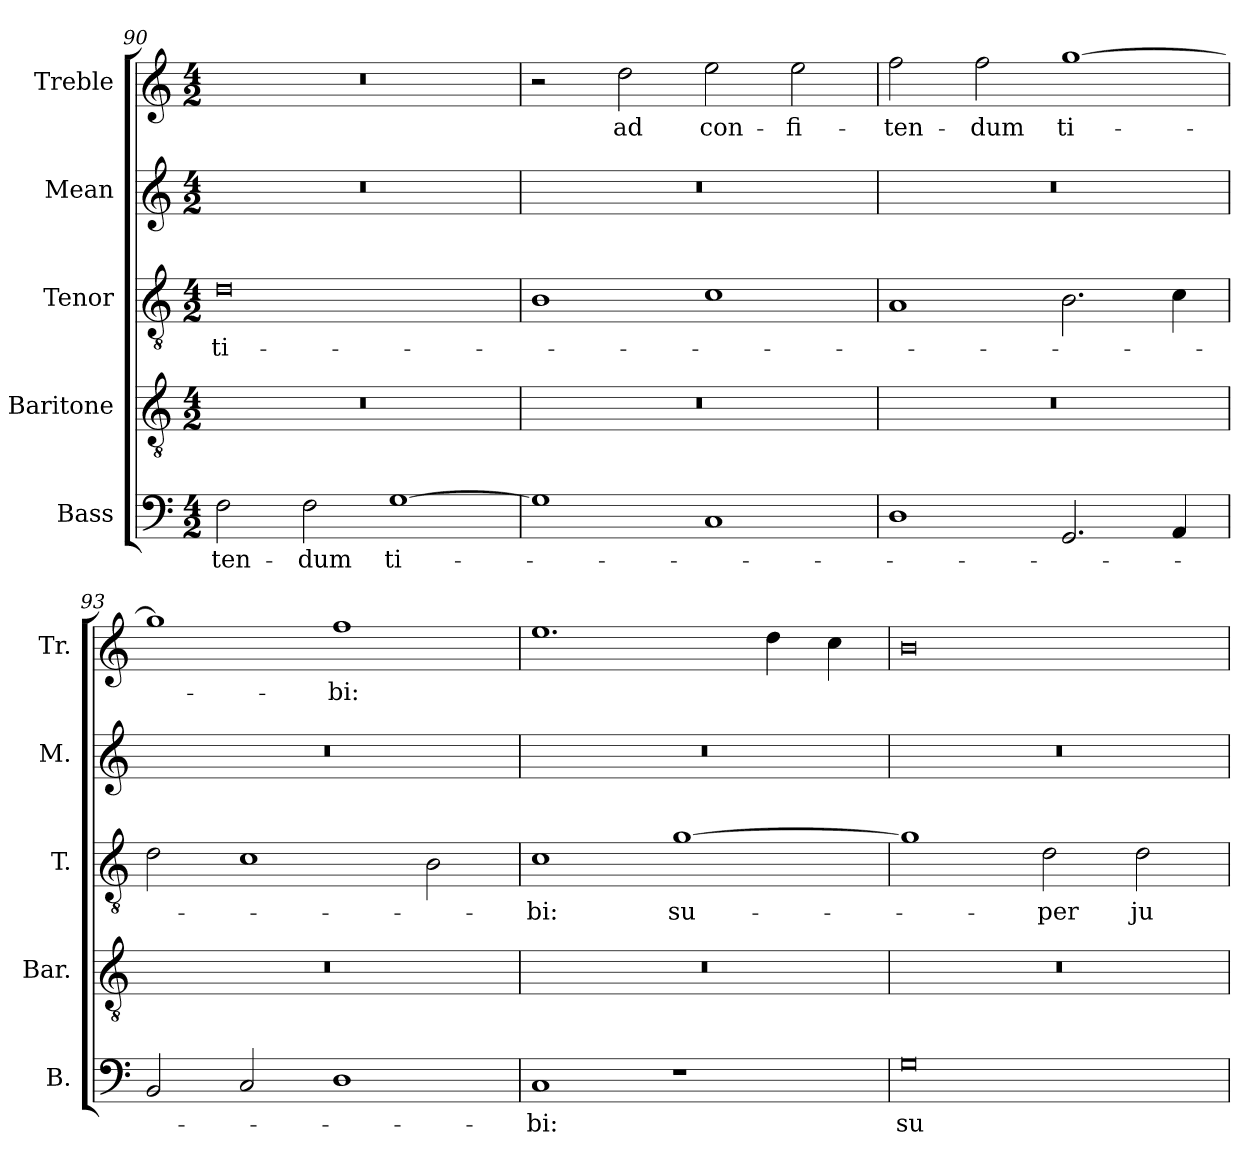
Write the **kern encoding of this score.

**kern	**text	**kern	**kern	**text	**kern	**kern	**text
*part5	*part5	*part4	*part3	*part3	*part2	*part1	*part1
*staff5	*staff5	*staff4	*staff3	*staff3	*staff2	*staff1	*staff1
*I"Bass	*	*I"Baritone	*I"Tenor	*	*I"Mean	*I"Treble	*
*I'B.	*	*I'Bar.	*I'T.	*	*I'M.	*I'Tr.	*
!!LO:LB:g=z
*clefF4	*	*clefGv2	*clefGv2	*	*clefG2	*clefG2	*
*	*	*ITrd7c12	*ITrd7c12	*	*	*	*
*k[]	*	*k[]	*k[]	*	*k[]	*k[]	*
*C:	*	*C:	*C:	*	*C:	*C:	*
*M4/2	*	*M4/2	*M4/2	*	*M4/2	*M4/2	*
=90	=90	=90	=90	=90	=90	=90	=90
!	!LO:LY:b:color=#000000	!LO:N:vis=1	!	!	!	!	!
!	!	!	!	!LO:LY:b:color=#000000	!LO:N:vis=1	!LO:N:vis=1	!
2Fi\	-ten-	0r	0Di	ti-	0r	0r	.
!	!LO:LY:b:color=#000000	!	!	!	!	!	!
2Fi\	-dum	.	.	.	.	.	.
!	!LO:LY:b:color=#000000	!	!	!	!	!	!
[1Gi	ti-	.	.	.	.	.	.
=91	=91	=91	=91	=91	=91	=91	=91
!	!	!LO:N:vis=1	!	!	!LO:N:vis=1	!	!
1Gi]	.	0r	1BBi	.	0r	2r	.
!	!	!	!	!	!	!	!LO:LY:b:color=#000000
.	.	.	.	.	.	2ddi\	ad
!	!	!	!	!	!	!	!LO:LY:b:color=#000000
1Ci	.	.	1Ci	.	.	2eei\	con-
!	!	!	!	!	!	!	!LO:LY:b:color=#000000
.	.	.	.	.	.	2eei\	-fi-
=92	=92	=92	=92	=92	=92	=92	=92
!	!	!LO:N:vis=1	!	!	!LO:N:vis=1	!	!
!	!	!	!	!	!	!	!LO:LY:b:color=#000000
1Di	.	0r	1AAi	.	0r	2ffi\	-ten-
!	!	!	!	!	!	!	!LO:LY:b:color=#000000
.	.	.	.	.	.	2ffi\	-dum
!	!	!	!	!	!	!	!LO:LY:b:color=#000000
2.GGi/	.	.	2.BBi\	.	.	[1ggi	ti-
4AAi/	.	.	4Ci\	.	.	.	.
=93	=93	=93	=93	=93	=93	=93	=93
!	!	!LO:N:vis=1	!	!	!LO:N:vis=1	!	!
2BBi/	.	0r	2Di\	.	0r	1ggi]	.
2Ci/	.	.	1Ci	.	.	.	.
!	!	!	!	!	!	!	!LO:LY:b:color=#000000
1Di	.	.	.	.	.	1ffi	-bi:
.	.	.	2BBi\	.	.	.	.
=94	=94	=94	=94	=94	=94	=94	=94
!	!LO:LY:b:color=#000000	!LO:N:vis=1	!	!	!	!	!
!	!	!	!	!LO:LY:b:color=#000000	!LO:N:vis=1	!	!
1Ci	-bi:	0r	1Ci	-bi:	0r	1.eei	.
!	!	!	!	!LO:LY:b:color=#000000	!	!	!
1r	.	.	[1Gi	su-	.	.	.
.	.	.	.	.	.	4ddi\	.
.	.	.	.	.	.	4cci\	.
=95	=95	=95	=95	=95	=95	=95	=95
!	!LO:LY:b:color=#000000	!LO:N:vis=1	!	!	!LO:N:vis=1	!	!
0Gi	su-	0r	1Gi]	.	0r	0bi	.
!	!	!	!	!LO:LY:b:color=#000000	!	!	!
.	.	.	2Di\	-per	.	.	.
!	!	!	!	!LO:LY:b:color=#000000	!	!	!
.	.	.	2Di\	ju-	.	.	.
=	=	=	=	=	=	=	=
*-	*-	*-	*-	*-	*-	*-	*-
